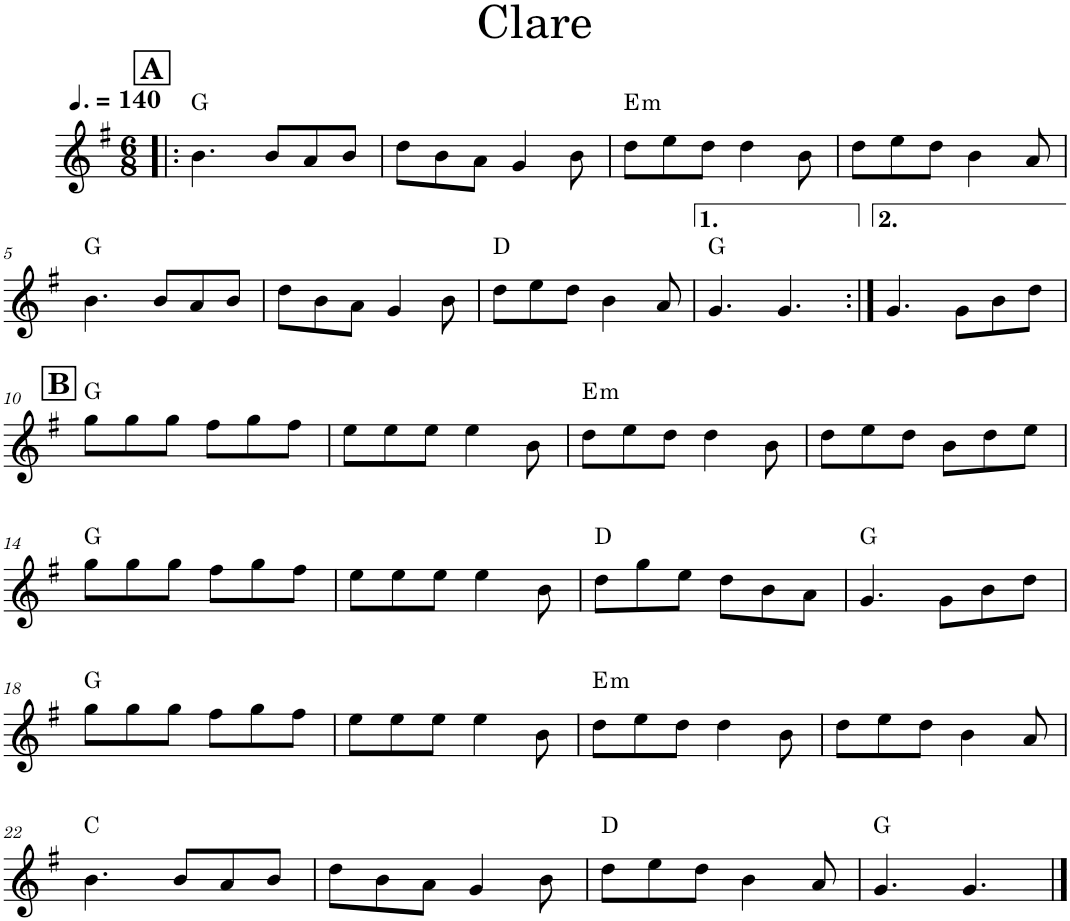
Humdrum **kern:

**kern	**harte
*part1	*part1
*staff1	*
*I"Piano	*
*I'Pno.	*
*clefG2	*
*k[f#]	*
*M6/8	*
*MM210	*
!!LO:REH:place=s1:a:B:cj:fs=14:t=A
=1!|:	=1!|:
4.b\	G:maj
8b/L	.
8a/	.
8b/J	.
=2	=2
8dd\L	.
8b\	.
8a\J	.
4g/	.
8b\	.
=3	=3
!	!LO:H:kt=m
8dd\L	E:min
8ee\	.
8dd\J	.
4dd\	.
8b\	.
=4	=4
8dd\L	.
8ee\	.
8dd\J	.
4b\	.
8a/	.
!!LO:LB:g=z
=5	=5
4.b\	G:maj
8b/L	.
8a/	.
8b/J	.
=6	=6
8dd\L	.
8b\	.
8a\J	.
4g/	.
8b\	.
=7	=7
8dd\L	D:maj
8ee\	.
8dd\J	.
4b\	.
8a/	.
=8	=8
4.g/	G:maj
4.g/	.
=9:|!	=9:|!
4.g/	.
8g\L	.
8b\	.
8dd\J	.
!!LO:LB:g=z
!!LO:REH:place=s1:a:B:cj:fs=14:t=B
=10	=10
8gg\L	G:maj
8gg\	.
8gg\J	.
8ff#\L	.
8gg\	.
8ff#\J	.
=11	=11
8ee\L	.
8ee\	.
8ee\J	.
4ee\	.
8b\	.
=12	=12
!	!LO:H:kt=m
8dd\L	E:min
8ee\	.
8dd\J	.
4dd\	.
8b\	.
=13	=13
8dd\L	.
8ee\	.
8dd\J	.
8b\L	.
8dd\	.
8ee\J	.
!!LO:LB:g=z
=14	=14
8gg\L	G:maj
8gg\	.
8gg\J	.
8ff#\L	.
8gg\	.
8ff#\J	.
=15	=15
8ee\L	.
8ee\	.
8ee\J	.
4ee\	.
8b\	.
=16	=16
8dd\L	D:maj
8gg\	.
8ee\J	.
8dd\L	.
8b\	.
8a\J	.
=17	=17
4.g/	G:maj
8g\L	.
8b\	.
8dd\J	.
!!LO:LB:g=z
=18	=18
8gg\L	G:maj
8gg\	.
8gg\J	.
8ff#\L	.
8gg\	.
8ff#\J	.
=19	=19
8ee\L	.
8ee\	.
8ee\J	.
4ee\	.
8b\	.
=20	=20
!	!LO:H:kt=m
8dd\L	E:min
8ee\	.
8dd\J	.
4dd\	.
8b\	.
=21	=21
8dd\L	.
8ee\	.
8dd\J	.
4b\	.
8a/	.
!!LO:LB:g=z
=22	=22
4.b\	C:maj
8b/L	.
8a/	.
8b/J	.
=23	=23
8dd\L	.
8b\	.
8a\J	.
4g/	.
8b\	.
=24	=24
8dd\L	D:maj
8ee\	.
8dd\J	.
4b\	.
8a/	.
=25	=25
4.g/	G:maj
4.g/	.
==	==
*-	*-
